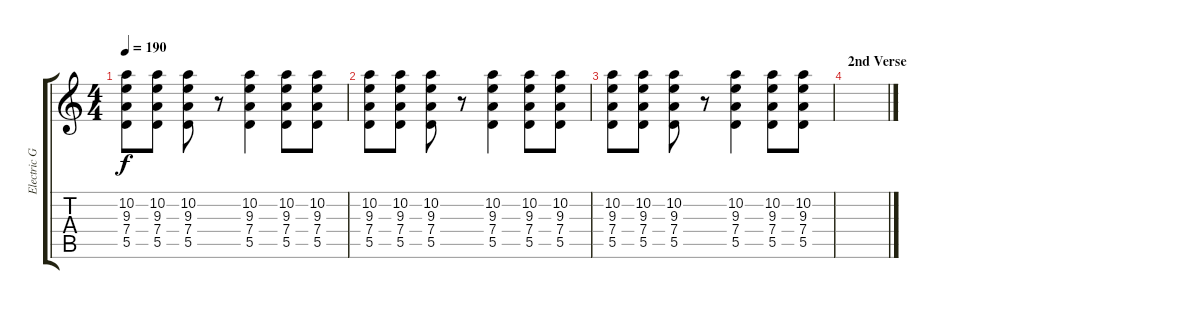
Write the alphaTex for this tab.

\track ("Electric Guitar - 2nd" "Electric G") {instrument overdrivenguitar}
\staff {score tabs}
\tuning (E4 B3 G3 D3 A2 D2) {hide}
\ts (4 4)
\tempo 190
\clef g2
\ks c
(10.2 9.3 7.4 5.5).8{dy f} (10.2 9.3 7.4 5.5).8 (10.2 9.3 7.4 5.5).8 r.8 (10.2 9.3 7.4 5.5).4 (10.2 9.3 7.4 5.5).8 (10.2 9.3 7.4 5.5).8 |
(10.2 9.3 7.4 5.5).8 (10.2 9.3 7.4 5.5).8 (10.2 9.3 7.4 5.5).8 r.8 (10.2 9.3 7.4 5.5).4 (10.2 9.3 7.4 5.5).8 (10.2 9.3 7.4 5.5).8 |
(10.2 9.3 7.4 5.5).8 (10.2 9.3 7.4 5.5).8 (10.2 9.3 7.4 5.5).8 r.8 (10.2 9.3 7.4 5.5).4 (10.2 9.3 7.4 5.5).8 (10.2 9.3 7.4 5.5).8 |
\section ("" "2nd Verse")
